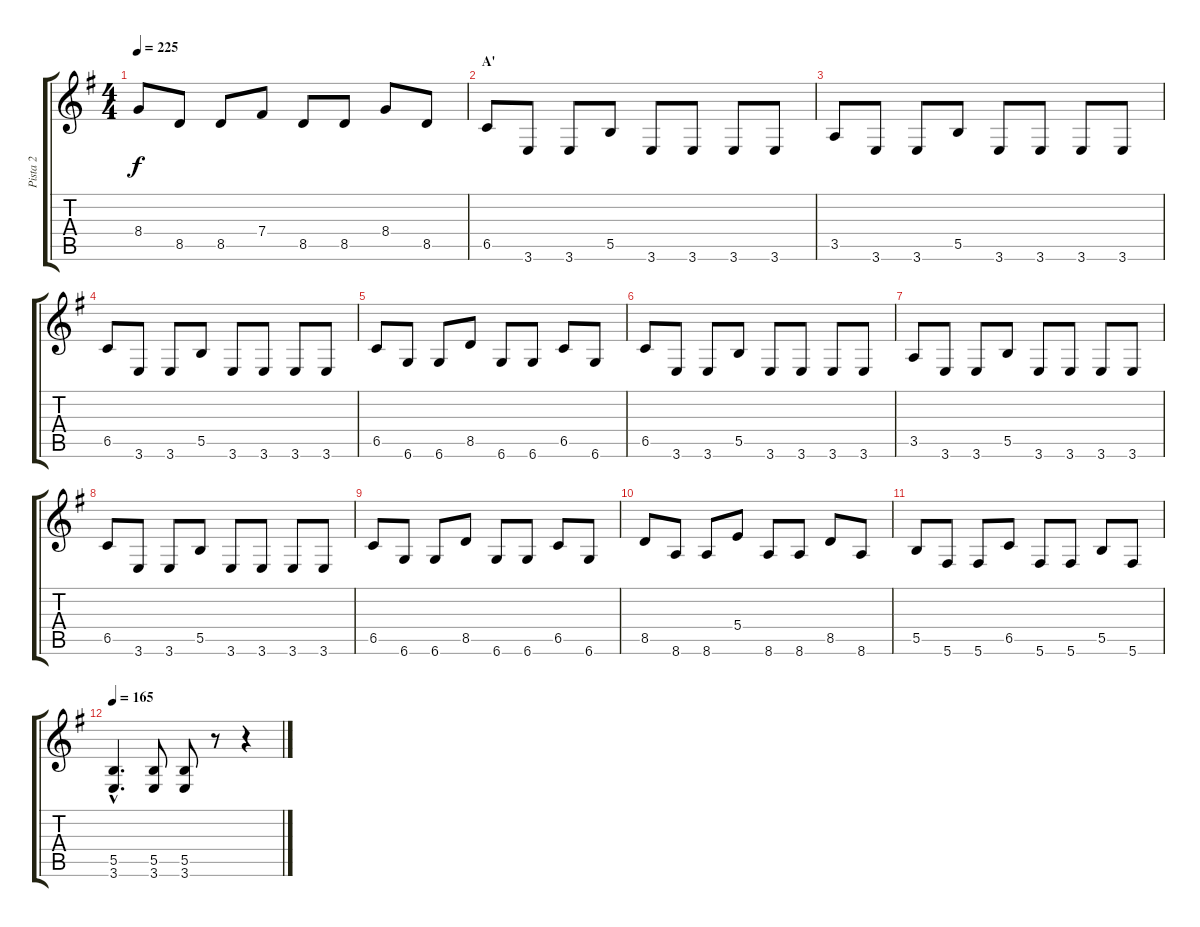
\track ("Pista 2" "Pista 2") {instrument distortionguitar}
\staff {score tabs}
\tuning (Db4 Ab3 E3 B2 Gb2 Db2) {hide}
\ts (4 4)
\tempo 225
\clef g2
\ks g
8.4.8{dy f} 8.5.8 8.5.8 7.4.8 8.5.8 8.5.8 8.4.8 8.5.8 |
\section ("" "A'")
6.5.8 3.6.8 3.6.8 5.5.8 3.6.8 3.6.8 3.6.8 3.6.8 |
3.5.8 3.6.8 3.6.8 5.5.8 3.6.8 3.6.8 3.6.8 3.6.8 |
6.5.8 3.6.8 3.6.8 5.5.8 3.6.8 3.6.8 3.6.8 3.6.8 |
6.5.8 6.6.8 6.6.8 8.5.8 6.6.8 6.6.8 6.5.8 6.6.8 |
6.5.8 3.6.8 3.6.8 5.5.8 3.6.8 3.6.8 3.6.8 3.6.8 |
3.5.8 3.6.8 3.6.8 5.5.8 3.6.8 3.6.8 3.6.8 3.6.8 |
6.5.8 3.6.8 3.6.8 5.5.8 3.6.8 3.6.8 3.6.8 3.6.8 |
6.5.8 6.6.8 6.6.8 8.5.8 6.6.8 6.6.8 6.5.8 6.6.8 |
8.5.8 8.6.8 8.6.8 5.4.8 8.6.8 8.6.8 8.5.8 8.6.8 |
5.5.8 5.6.8 5.6.8 6.5.8 5.6.8 5.6.8 5.5.8 5.6.8 |
\tempo 165
(5.5{hac} 3.6{hac}).4{d} (5.5 3.6).8 (5.5 3.6).8 r.8 r.4
